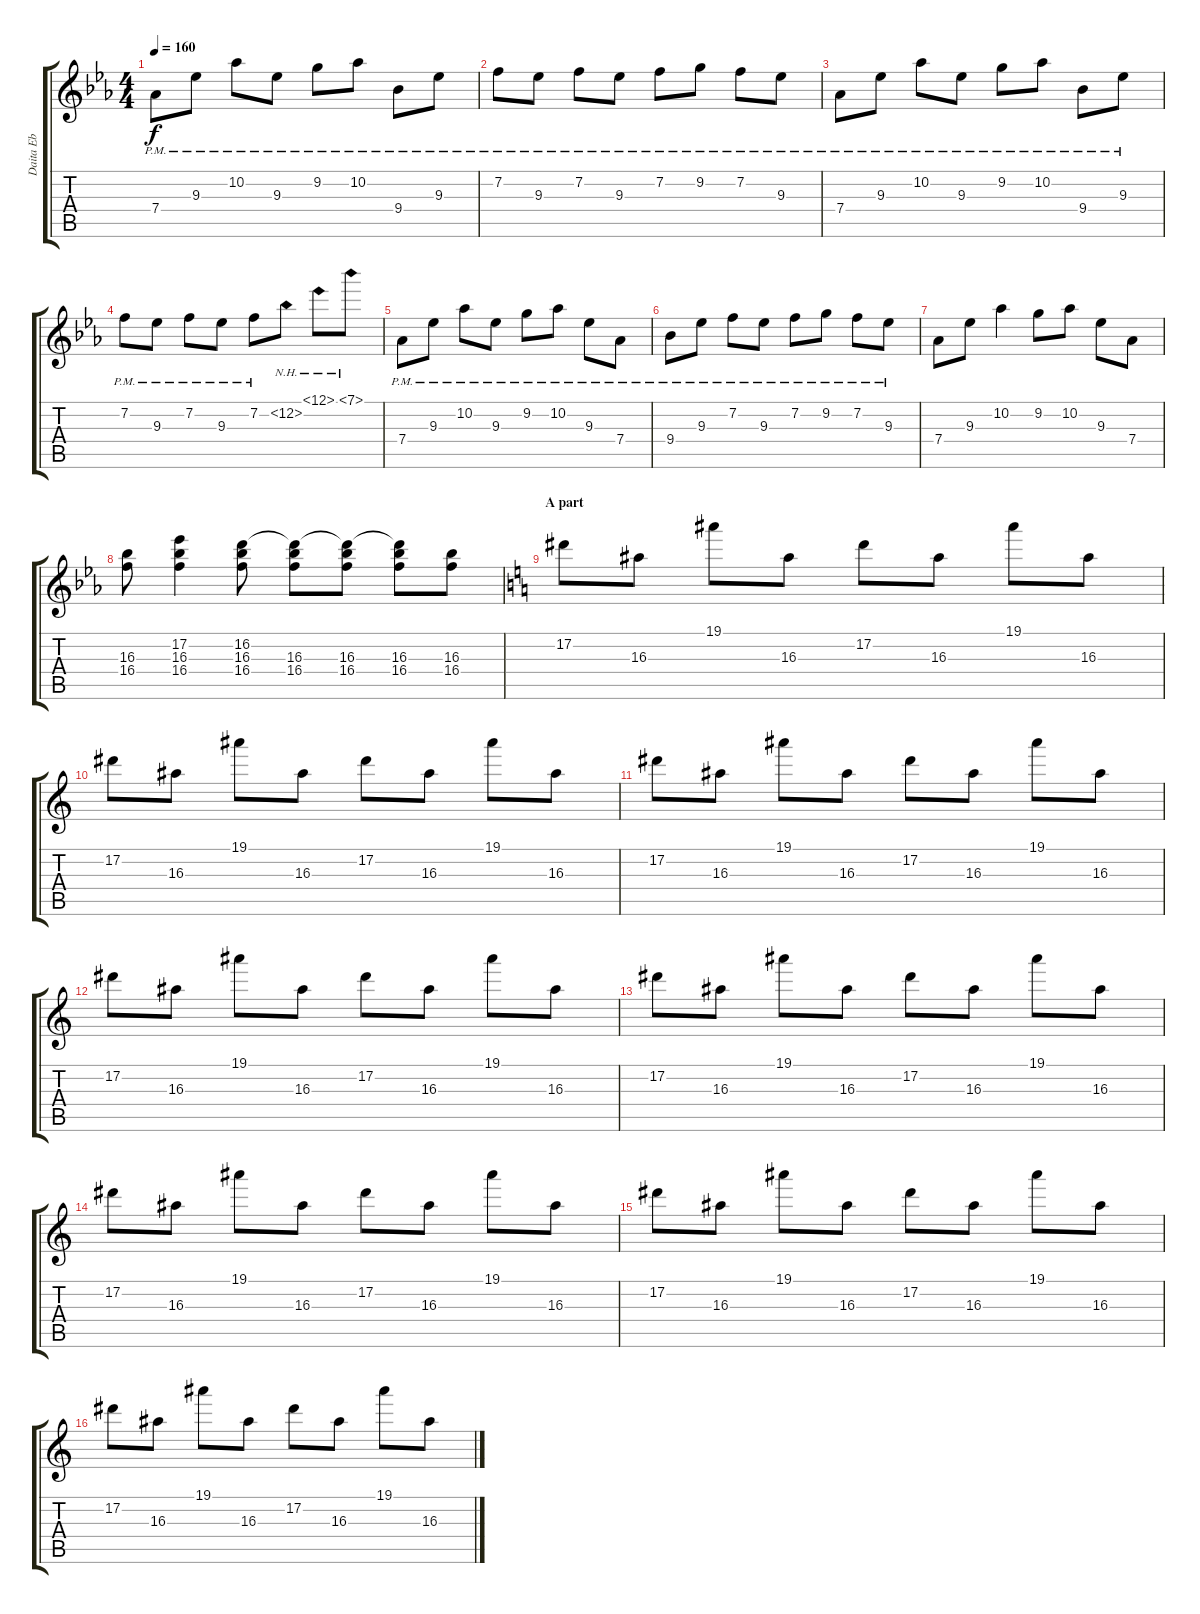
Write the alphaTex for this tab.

\track ("Daita Eb" "Daita Eb") {instrument distortionguitar}
\staff {score tabs}
\tuning (Eb4 Bb3 Gb3 Db3 Ab2 Eb2) {hide}
\ts (4 4)
\tempo 160
\clef g2
\ks eb
7.4{pm}.8{dy f instrument distortionguitar} 9.3{pm}.8 10.2{pm}.8 9.3{pm}.8 9.2{pm}.8 10.2{pm}.8 9.4{pm}.8 9.3{pm}.8 |
7.2{pm}.8 9.3{pm}.8 7.2{pm}.8 9.3{pm}.8 7.2{pm}.8 9.2{pm}.8 7.2{pm}.8 9.3{pm}.8 |
7.4{pm}.8 9.3{pm}.8 10.2{pm}.8 9.3{pm}.8 9.2{pm}.8 10.2{pm}.8 9.4{pm}.8 9.3{pm}.8 |
7.2{pm}.8 9.3{pm}.8 7.2{pm}.8 9.3{pm}.8 7.2{pm}.8 12.2{nh}.8 12.1{nh}.8 7.1{nh}.8 |
7.4{pm}.8 9.3{pm}.8 10.2{pm}.8 9.3{pm}.8 9.2{pm}.8 10.2{pm}.8 9.3{pm}.8 7.4{pm}.8 |
9.4{pm}.8 9.3{pm}.8 7.2{pm}.8 9.3{pm}.8 7.2{pm}.8 9.2{pm}.8 7.2{pm}.8 9.3{pm}.8 |
7.4.8 9.3.8 10.2.4 9.2.8 10.2.8 9.3.8 7.4.8 |
(16.3 16.4).8 (17.2 16.3 16.4).4 (16.2 16.3 16.4).8 (16.2{t} 16.3 16.4).8 (16.2{t} 16.3 16.4).8 (16.2{t} 16.3 16.4).8 (16.3 16.4).8 |
\section ("" "A part")
\ks c
17.2.8 16.3.8 19.1.8 16.3.8 17.2.8 16.3.8 19.1.8 16.3.8 |
17.2.8 16.3.8 19.1.8 16.3.8 17.2.8 16.3.8 19.1.8 16.3.8 |
17.2.8 16.3.8 19.1.8 16.3.8 17.2.8 16.3.8 19.1.8 16.3.8 |
17.2.8 16.3.8 19.1.8 16.3.8 17.2.8 16.3.8 19.1.8 16.3.8 |
17.2.8 16.3.8 19.1.8 16.3.8 17.2.8 16.3.8 19.1.8 16.3.8 |
17.2.8 16.3.8 19.1.8 16.3.8 17.2.8 16.3.8 19.1.8 16.3.8 |
17.2.8 16.3.8 19.1.8 16.3.8 17.2.8 16.3.8 19.1.8 16.3.8 |
17.2.8 16.3.8 19.1.8 16.3.8 17.2.8 16.3.8 19.1.8 16.3.8
